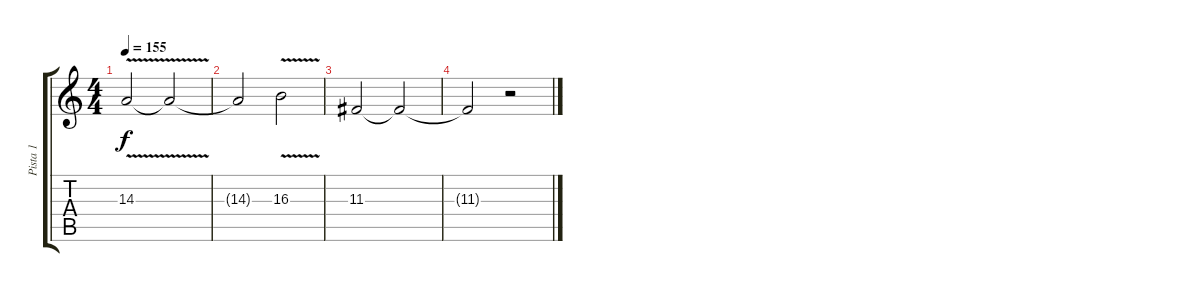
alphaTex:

\track ("Pista 1" "Pista 1") {instrument cello}
\staff {score tabs}
\tuning (E4 B3 G3 D3 A2 E2) {hide}
\ts (4 4)
\tempo 155
\clef g2
\ks c
14.3{v}.2{dy f} 14.3{t}.2 |
14.3{t}.2 16.3{v}.2 |
11.3.2 11.3{t}.2 |
11.3{t}.2 r.2
